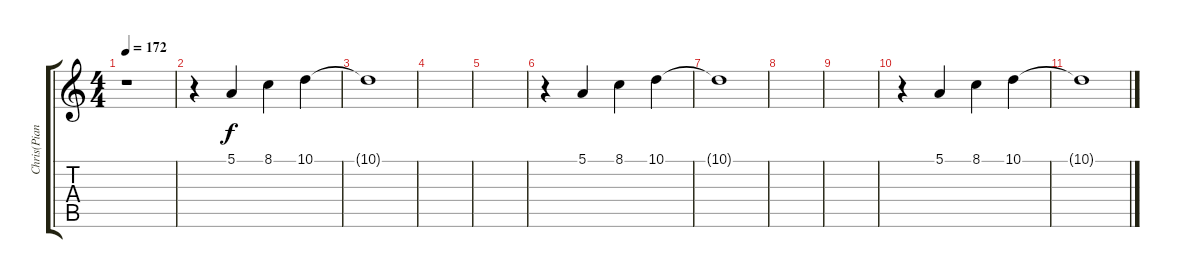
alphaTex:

\track ("Chris(Piano)" "Chris(Pian") {instrument acousticgrandpiano}
\staff {score tabs}
\tuning (E4 B3 G3 D3 A2 E2) {hide}
\ts (4 4)
\tempo 172
\clef g2
\ks c
r.1{dy f} |
r.4 5.1.4 8.1.4 10.1.4 |
10.1{t}.1 |
|
|
r.4 5.1.4 8.1.4 10.1.4 |
10.1{t}.1 |
|
|
r.4 5.1.4 8.1.4 10.1.4 |
10.1{t}.1
